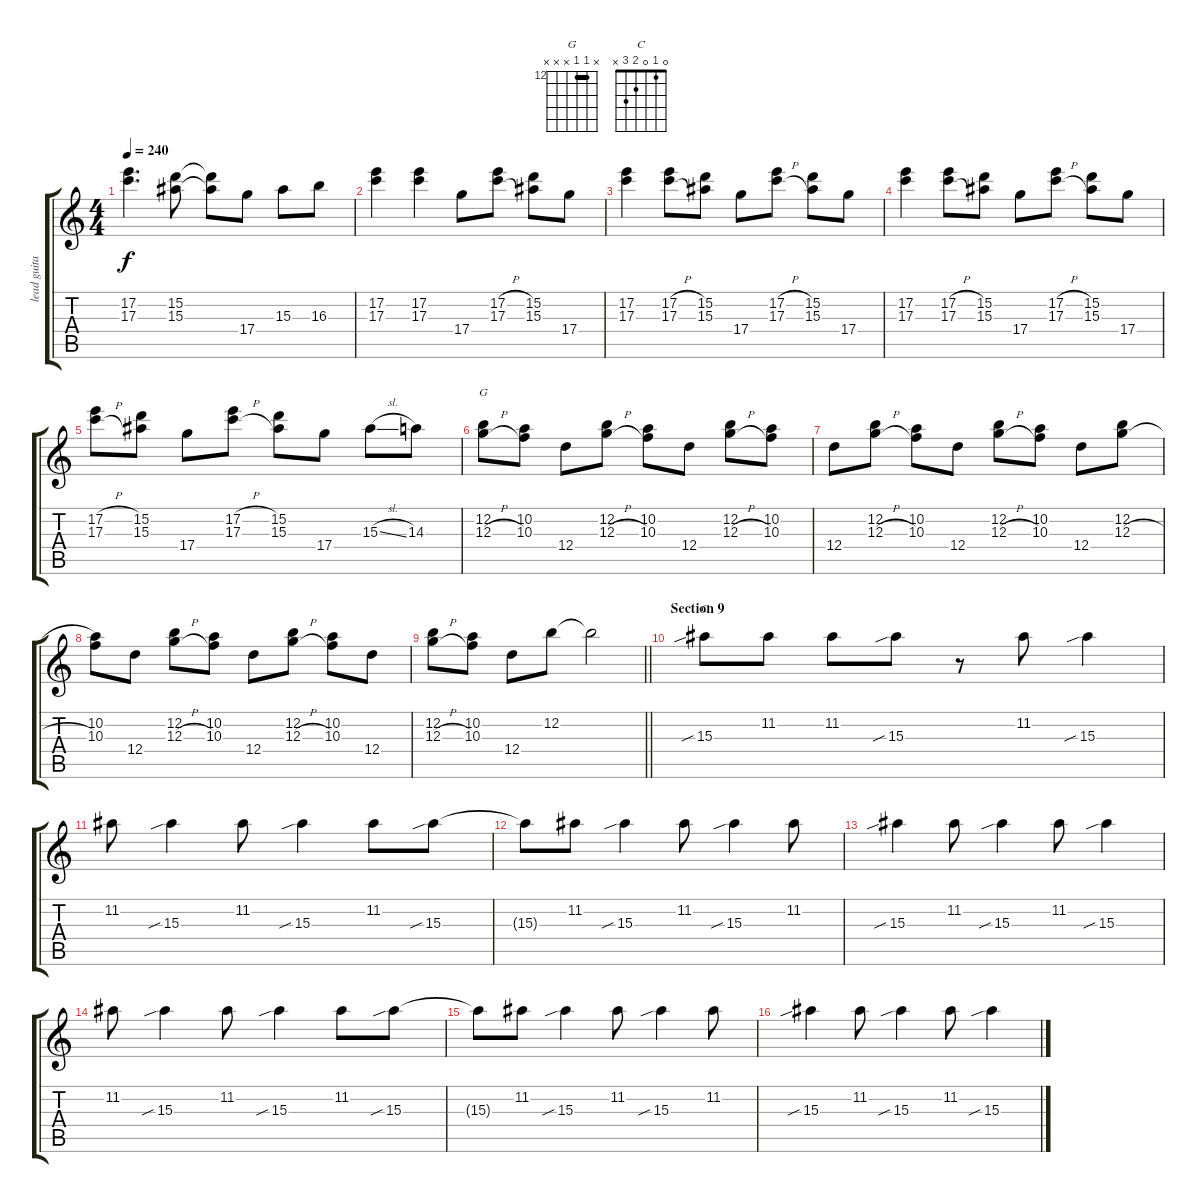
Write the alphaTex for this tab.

\track ("lead guitar" "lead guita") {mute instrument electricguitarclean}
\staff {score tabs}
\tuning (E4 B3 G3 D3 A2 E2) {hide}
\chord ("G" x 12 12 x x x) {firstfret 12 barre 12}
\chord ("C" 0 1 0 2 3 x)
\ts (4 4)
\tempo 240
\clef g2
\ks c
(17.2 17.3).4{d dy f} (15.2 15.3).8 (15.2{t} 15.3{t}).8 17.4.8 15.3.8 16.3.8 |
(17.2 17.3).4 (17.2 17.3).4 17.4.8 (17.2{h} 17.3{h}).8 (15.2 15.3).8 17.4.8 |
(17.2 17.3).4 (17.2{h} 17.3{h}).8 (15.2 15.3).8 17.4.8 (17.2{h} 17.3{h}).8 (15.2 15.3).8 17.4.8 |
(17.2 17.3).4 (17.2{h} 17.3{h}).8 (15.2 15.3).8 17.4.8 (17.2{h} 17.3{h}).8 (15.2 15.3).8 17.4.8 |
(17.2{h} 17.3{h}).8 (15.2 15.3).8 17.4.8 (17.2{h} 17.3{h}).8 (15.2 15.3).8 17.4.8 15.3{sl}.8 14.3.8 |
(12.2 12.3{h}).8{ch "G"} (10.2 10.3).8 12.4.8 (12.2 12.3{h}).8 (10.2 10.3).8 12.4.8 (12.2 12.3{h}).8 (10.2 10.3).8 |
12.4.8 (12.2 12.3{h}).8 (10.2 10.3).8 12.4.8 (12.2 12.3{h}).8 (10.2 10.3).8 12.4.8 (12.2 12.3{h}).8 |
(10.2 10.3).8 12.4.8 (12.2 12.3{h}).8 (10.2 10.3).8 12.4.8 (12.2 12.3{h}).8 (10.2 10.3).8 12.4.8 |
\barLineRight lightlight
(12.2 12.3{h}).8 (10.2 10.3).8 12.4.8 12.2.8 12.2{t}.2 |
\section ("" "Section 9")
15.3{sib}.8{ch "C"} 11.2.8 11.2.8 15.3{sib}.8 r.8 11.2.8 15.3{sib}.4 |
11.2.8 15.3{sib}.4 11.2.8 15.3{sib}.4 11.2.8 15.3{sib}.8 |
15.3{t}.8 11.2.8 15.3{sib}.4 11.2.8 15.3{sib}.4 11.2.8 |
15.3{sib}.4 11.2.8 15.3{sib}.4 11.2.8 15.3{sib}.4 |
11.2.8 15.3{sib}.4 11.2.8 15.3{sib}.4 11.2.8 15.3{sib}.8 |
15.3{t}.8 11.2.8 15.3{sib}.4 11.2.8 15.3{sib}.4 11.2.8 |
15.3{sib}.4 11.2.8 15.3{sib}.4 11.2.8 15.3{sib}.4
